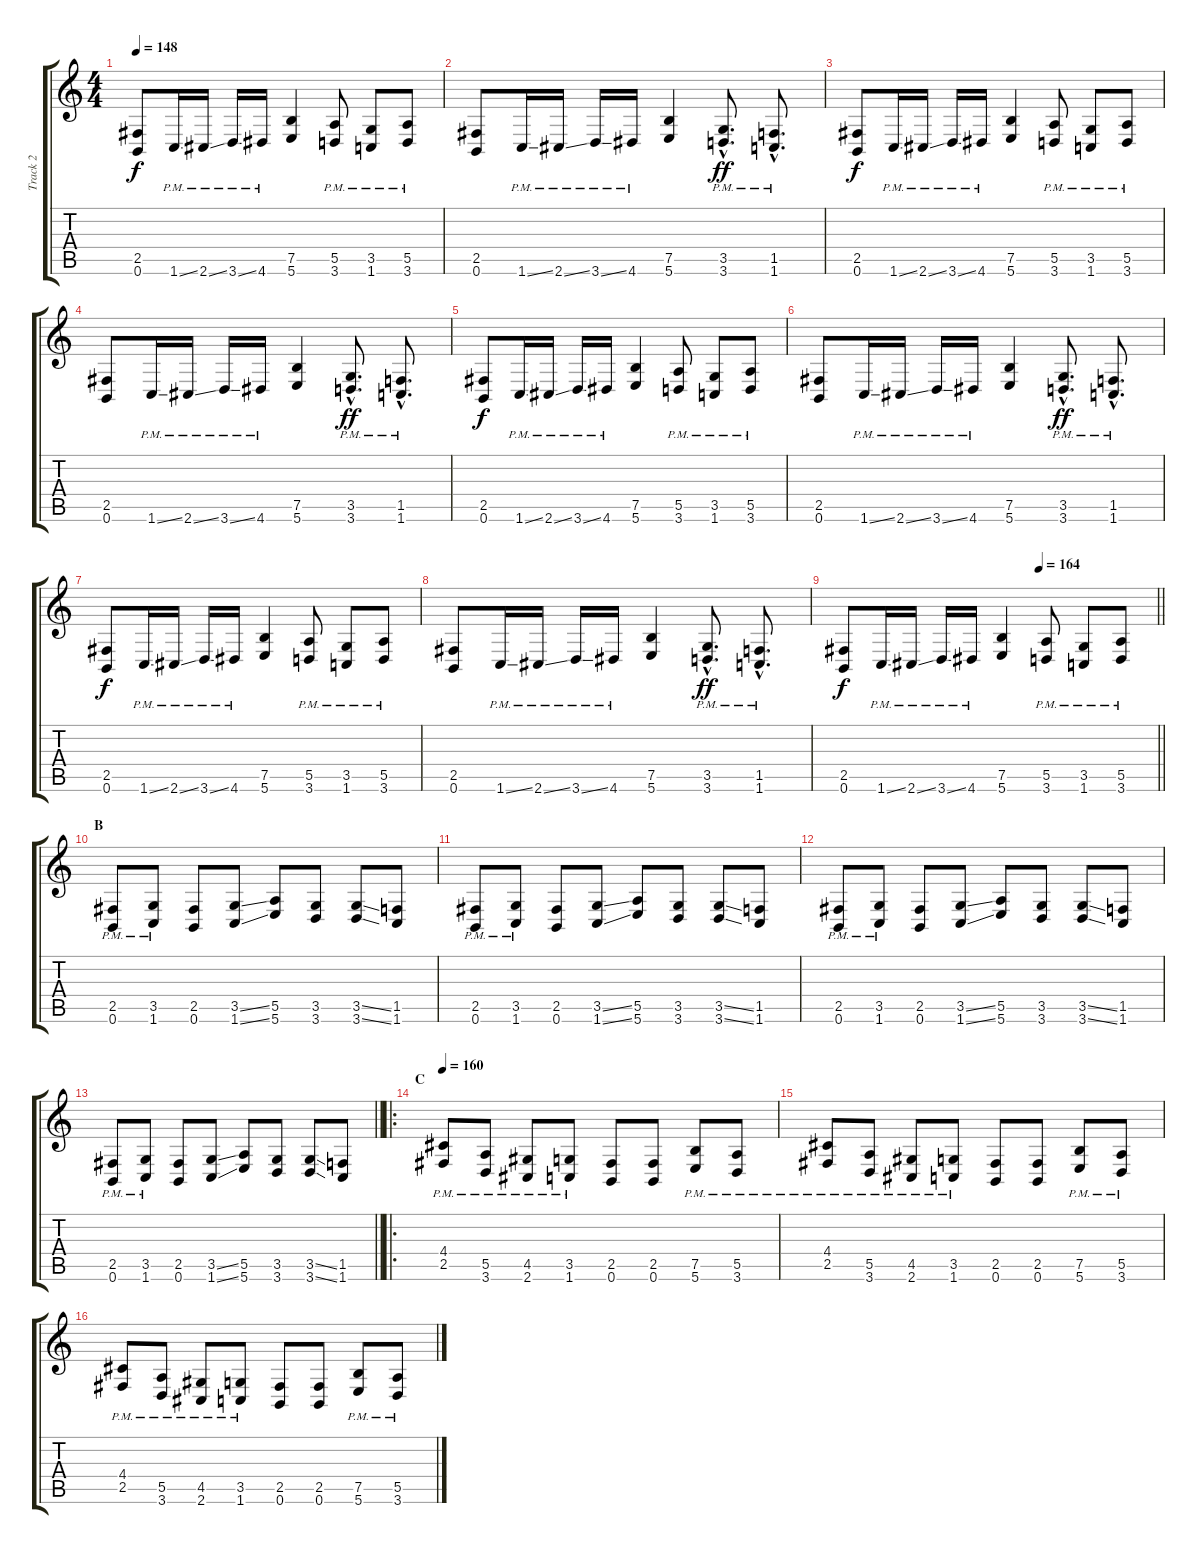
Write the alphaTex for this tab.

\track ("Track 2" "Track 2") {instrument distortionguitar}
\staff {score tabs}
\tuning (B3 Gb3 D3 A2 E2 B1) {hide}
\ts (4 4)
\tempo 148
\clef g2
\ks c
(2.5 0.6).8{dy f} 1.6{ss pm}.16 2.6{ss pm}.16 3.6{ss pm}.16 4.6{pm}.16 (7.5 5.6).4 (5.5{pm} 3.6{pm}).8 (3.5{pm} 1.6{pm}).8 (5.5{pm} 3.6{pm}).8 |
(2.5 0.6).8 1.6{ss pm}.16 2.6{ss pm}.16 3.6{ss pm}.16 4.6{pm}.16 (7.5 5.6).4 (3.5{hac pm} 3.6{hac pm}).8{d dy ff} (1.5{hac pm} 1.6{hac pm}).8{d} |
(2.5 0.6).8{dy f} 1.6{ss pm}.16 2.6{ss pm}.16 3.6{ss pm}.16 4.6{pm}.16 (7.5 5.6).4 (5.5{pm} 3.6{pm}).8 (3.5{pm} 1.6{pm}).8 (5.5{pm} 3.6{pm}).8 |
(2.5 0.6).8 1.6{ss pm}.16 2.6{ss pm}.16 3.6{ss pm}.16 4.6{pm}.16 (7.5 5.6).4 (3.5{hac pm} 3.6{hac pm}).8{d dy ff} (1.5{hac pm} 1.6{hac pm}).8{d} |
(2.5 0.6).8{dy f} 1.6{ss pm}.16 2.6{ss pm}.16 3.6{ss pm}.16 4.6{pm}.16 (7.5 5.6).4 (5.5{pm} 3.6{pm}).8 (3.5{pm} 1.6{pm}).8 (5.5{pm} 3.6{pm}).8 |
(2.5 0.6).8 1.6{ss pm}.16 2.6{ss pm}.16 3.6{ss pm}.16 4.6{pm}.16 (7.5 5.6).4 (3.5{hac pm} 3.6{hac pm}).8{d dy ff} (1.5{hac pm} 1.6{hac pm}).8{d} |
(2.5 0.6).8{dy f} 1.6{ss pm}.16 2.6{ss pm}.16 3.6{ss pm}.16 4.6{pm}.16 (7.5 5.6).4 (5.5{pm} 3.6{pm}).8 (3.5{pm} 1.6{pm}).8 (5.5{pm} 3.6{pm}).8 |
(2.5 0.6).8 1.6{ss pm}.16 2.6{ss pm}.16 3.6{ss pm}.16 4.6{pm}.16 (7.5 5.6).4 (3.5{hac pm} 3.6{hac pm}).8{d dy ff} (1.5{hac pm} 1.6{hac pm}).8{d} |
\tempo (164 0.625)
\barLineRight lightlight
(2.5 0.6).8{dy f} 1.6{ss pm}.16 2.6{ss pm}.16 3.6{ss pm}.16 4.6{pm}.16 (7.5 5.6).4 (5.5{pm} 3.6{pm}).8 (3.5{pm} 1.6{pm}).8 (5.5{pm} 3.6{pm}).8 |
\section ("" "B")
(2.5{pm} 0.6{pm}).8 (3.5{pm} 1.6{pm}).8 (2.5 0.6).8 (3.5{ss} 1.6{ss}).8 (5.5 5.6).8 (3.5 3.6).8 (3.5{ss} 3.6{ss}).8 (1.5 1.6).8 |
(2.5{pm} 0.6{pm}).8 (3.5{pm} 1.6{pm}).8 (2.5 0.6).8 (3.5{ss} 1.6{ss}).8 (5.5 5.6).8 (3.5 3.6).8 (3.5{ss} 3.6{ss}).8 (1.5 1.6).8 |
(2.5{pm} 0.6{pm}).8 (3.5{pm} 1.6{pm}).8 (2.5 0.6).8 (3.5{ss} 1.6{ss}).8 (5.5 5.6).8 (3.5 3.6).8 (3.5{ss} 3.6{ss}).8 (1.5 1.6).8 |
\barLineRight lightlight
(2.5{pm} 0.6{pm}).8 (3.5{pm} 1.6{pm}).8 (2.5 0.6).8 (3.5{ss} 1.6{ss}).8 (5.5 5.6).8 (3.5 3.6).8 (3.5{ss} 3.6{ss}).8 (1.5 1.6).8 |
\ro
\section ("" "C")
\tempo 160
(4.4{pm} 2.5{pm}).8 (5.5{pm} 3.6{pm}).8 (4.5{pm} 2.6{pm}).8 (3.5{pm} 1.6{pm}).8 (2.5 0.6).8 (2.5 0.6).8 (7.5{pm} 5.6{pm}).8 (5.5{pm} 3.6{pm}).8 |
(4.4{pm} 2.5{pm}).8 (5.5{pm} 3.6{pm}).8 (4.5{pm} 2.6{pm}).8 (3.5{pm} 1.6{pm}).8 (2.5 0.6).8 (2.5 0.6).8 (7.5{pm} 5.6{pm}).8 (5.5{pm} 3.6{pm}).8 |
(4.4{pm} 2.5{pm}).8 (5.5{pm} 3.6{pm}).8 (4.5{pm} 2.6{pm}).8 (3.5{pm} 1.6{pm}).8 (2.5 0.6).8 (2.5 0.6).8 (7.5{pm} 5.6{pm}).8 (5.5{pm} 3.6{pm}).8
